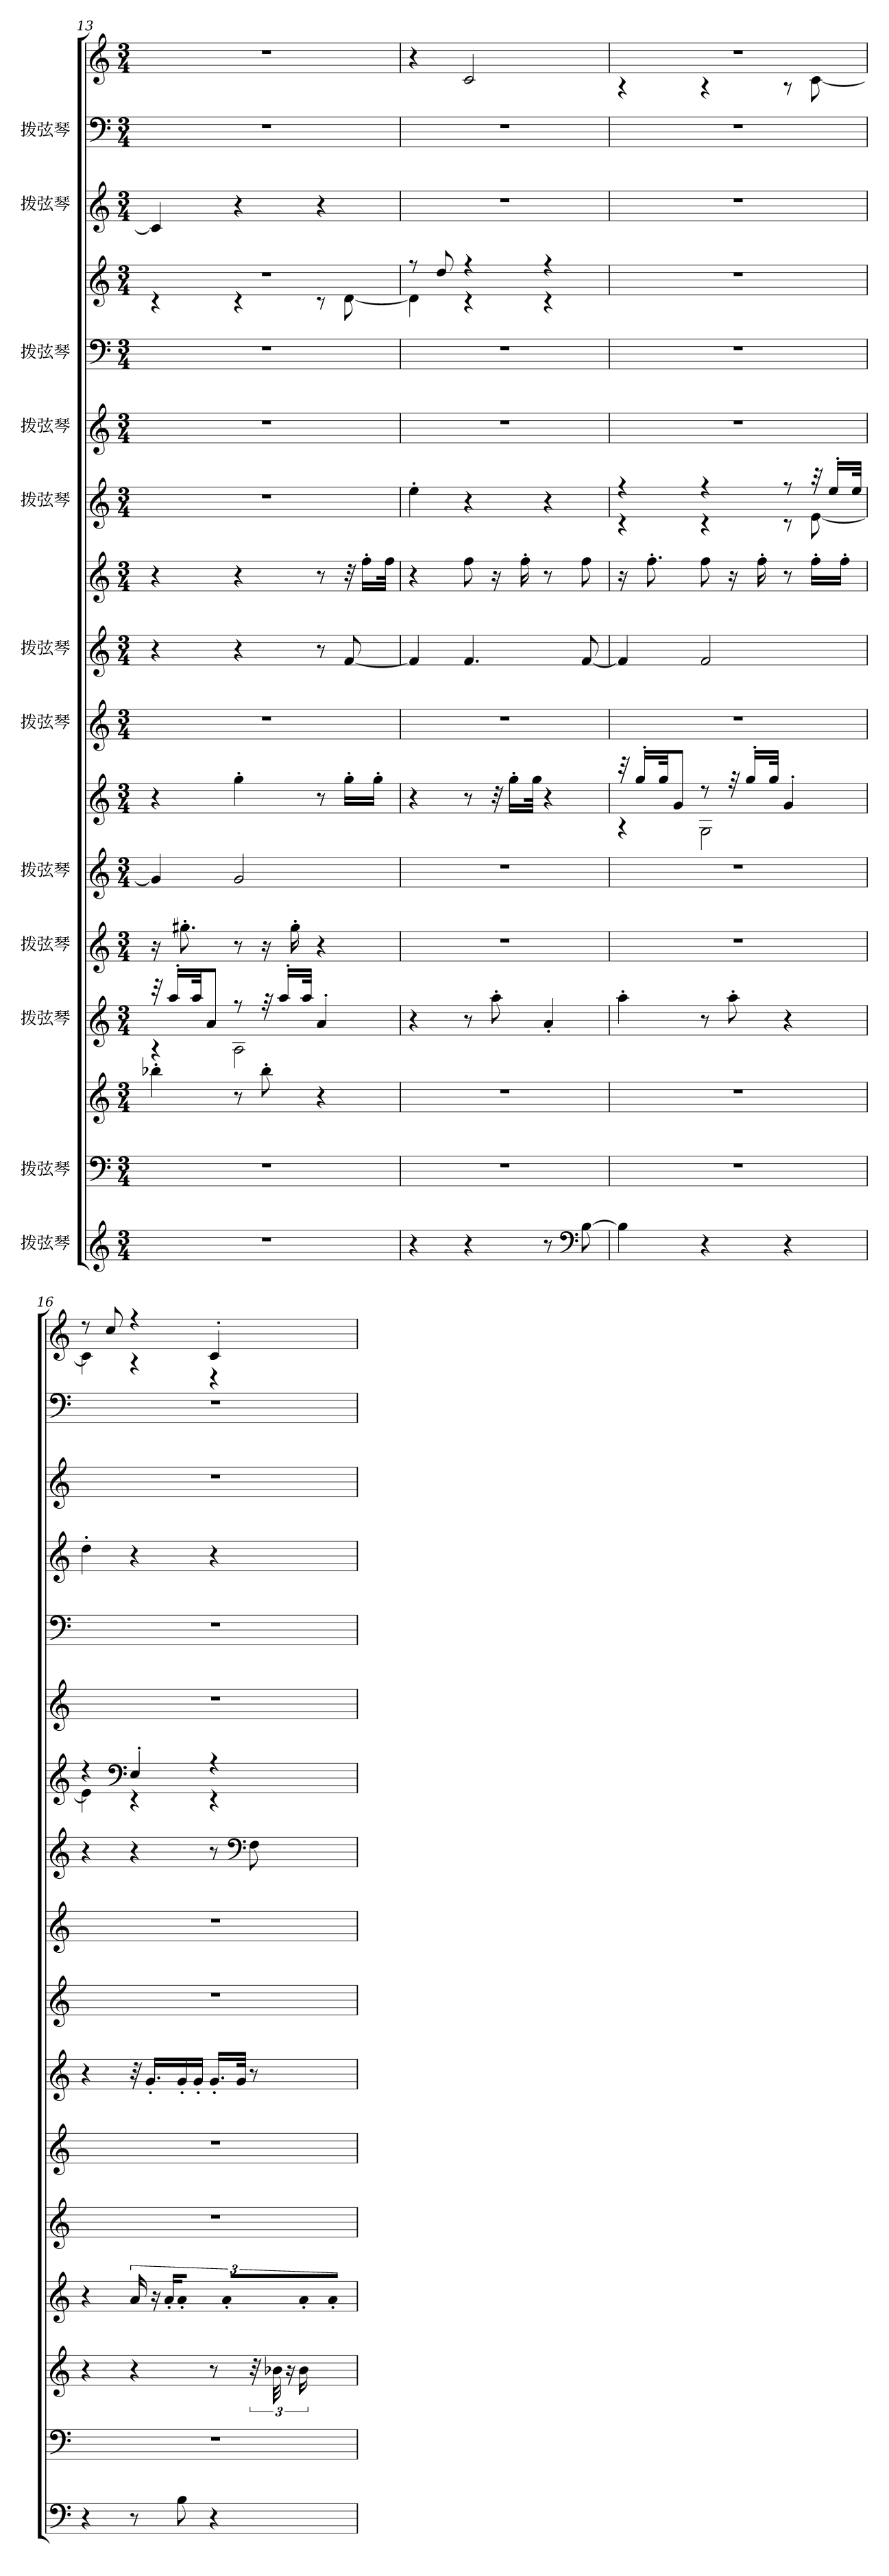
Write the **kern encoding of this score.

**kern	**kern	**kern	**kern	**kern	**kern	**kern	**kern	**kern	**kern	**kern	**kern	**kern	**kern	**kern	**kern	**kern
*part12	*part11	*part11	*part10	*part9	*part8	*part8	*part7	*part6	*part6	*part5	*part4	*part3	*part3	*part2	*part1	*part1
*staff17	*staff16	*staff15	*staff14	*staff13	*staff12	*staff11	*staff10	*staff9	*staff8	*staff7	*staff6	*staff5	*staff4	*staff3	*staff2	*staff1
*I"拨弦琴	*I"拨弦琴	*	*I"拨弦琴	*I"拨弦琴	*I"拨弦琴	*	*I"拨弦琴	*I"拨弦琴	*	*I"拨弦琴	*I"拨弦琴	*I"拨弦琴	*	*I"拨弦琴	*I"拨弦琴	*
!!LO:PB:g=z
*clefG2	*clefF4	*clefG2	*clefG2	*clefG2	*clefG2	*clefG2	*clefG2	*clefG2	*clefG2	*clefG2	*clefG2	*clefF4	*clefG2	*clefG2	*clefF4	*clefG2
*k[]	*k[]	*k[]	*k[]	*k[]	*k[]	*k[]	*k[]	*k[]	*k[]	*k[]	*k[]	*k[]	*k[]	*k[]	*k[]	*k[]
*M3/4	*M3/4	*M3/4	*M3/4	*M3/4	*M3/4	*M3/4	*M3/4	*M3/4	*M3/4	*M3/4	*M3/4	*M3/4	*M3/4	*M3/4	*M3/4	*M3/4
=13	=13	=13	=13	=13	=13	=13	=13	=13	=13	=13	=13	=13	=13	=13	=13	=13
*	*	*	*^	*	*	*	*	*	*	*	*	*	*^	*	*	*
2.r	2.r	4bb-X'\	32r	4r	16r	4g/]	4r	2.r	4r	4r	2.r	2.r	2.r	2.r	4r	4c#/]	2.r	2.r
.	.	.	16aa'/LL	.	.	.	.	.	.	.	.	.	.	.	.	.	.	.
.	.	.	.	.	8.gg#X'\	.	.	.	.	.	.	.	.	.	.	.	.	.
.	.	.	32aa/JK	.	.	.	.	.	.	.	.	.	.	.	.	.	.	.
.	.	.	8a/J	.	.	.	.	.	.	.	.	.	.	.	.	.	.	.
.	.	8r	8r	2A\	8r	2g/	4gg'\	.	4r	4r	.	.	.	.	4r	4r	.	.
.	.	8bb-'\	32r	.	16r	.	.	.	.	.	.	.	.	.	.	.	.	.
.	.	.	16aa'/LL	.	.	.	.	.	.	.	.	.	.	.	.	.	.	.
.	.	.	.	.	16gg#'\	.	.	.	.	.	.	.	.	.	.	.	.	.
.	.	.	32aa/JJk	.	.	.	.	.	.	.	.	.	.	.	.	.	.	.
.	.	4r	4a'/	.	4r	.	8r	.	8r	8r	.	.	.	.	8r	4r	.	.
.	.	.	.	.	.	.	16gg'\LL	.	[8f/	32r	.	.	.	.	[8d\	.	.	.
.	.	.	.	.	.	.	.	.	.	16ff'\LL	.	.	.	.	.	.	.	.
.	.	.	.	.	.	.	16gg'\JJ	.	.	.	.	.	.	.	.	.	.	.
.	.	.	.	.	.	.	.	.	.	32ff\JJk	.	.	.	.	.	.	.	.
*	*	*	*v	*v	*	*	*	*	*	*	*	*	*	*	*	*	*	*
=14	=14	=14	=14	=14	=14	=14	=14	=14	=14	=14	=14	=14	=14	=14	=14	=14	=14
4r	2.r	2.r	4r	2.r	2.r	4r	2.r	4f/]	4r	4ee'\	2.r	2.r	8r	4d\]	2.r	2.r	4r
.	.	.	.	.	.	.	.	.	.	.	.	.	8dd/	.	.	.	.
4r	.	.	8r	.	.	8r	.	4.f/	8ff\	4r	.	.	4r	4r	.	.	2c/
.	.	.	8aa'\	.	.	32r	.	.	16r	.	.	.	.	.	.	.	.
.	.	.	.	.	.	16gg'\LL	.	.	.	.	.	.	.	.	.	.	.
.	.	.	.	.	.	.	.	.	16ff'\	.	.	.	.	.	.	.	.
.	.	.	.	.	.	32gg\JJk	.	.	.	.	.	.	.	.	.	.	.
8r	.	.	4a'/	.	.	4r	.	.	8r	4r	.	.	4r	4r	.	.	.
*clefF4	*	*	*	*	*	*	*	*	*	*	*	*	*	*	*	*	*
[8B\	.	.	.	.	.	.	.	[8f/	8ff\	.	.	.	.	.	.	.	.
*	*	*	*	*	*	*	*	*	*	*	*	*	*v	*v	*	*	*
=15	=15	=15	=15	=15	=15	=15	=15	=15	=15	=15	=15	=15	=15	=15	=15	=15
*	*	*	*	*	*	*^	*	*	*	*^	*	*	*	*	*	*^
4B\]	2.r	2.r	4aa'\	2.r	2.r	32r	4r	2.r	4f/]	16r	4r	4r	2.r	2.r	2.r	2.r	2.r	2.r	4r
.	.	.	.	.	.	16gg'/LL	.	.	.	.	.	.	.	.	.	.	.	.	.
.	.	.	.	.	.	.	.	.	.	8.ff'\	.	.	.	.	.	.	.	.	.
.	.	.	.	.	.	32gg/JK	.	.	.	.	.	.	.	.	.	.	.	.	.
.	.	.	.	.	.	8g/J	.	.	.	.	.	.	.	.	.	.	.	.	.
4r	.	.	8r	.	.	8r	2G\	.	2f/	8ff\	4r	4r	.	.	.	.	.	.	4r
.	.	.	8aa'\	.	.	32r	.	.	.	16r	.	.	.	.	.	.	.	.	.
.	.	.	.	.	.	16gg'/LL	.	.	.	.	.	.	.	.	.	.	.	.	.
.	.	.	.	.	.	.	.	.	.	16ff'\	.	.	.	.	.	.	.	.	.
.	.	.	.	.	.	32gg/JJk	.	.	.	.	.	.	.	.	.	.	.	.	.
4r	.	.	4r	.	.	4g'/	.	.	.	8r	8r	8r	.	.	.	.	.	.	8r
.	.	.	.	.	.	.	.	.	.	16ff'\LL	32r	[8e\	.	.	.	.	.	.	[8c\
.	.	.	.	.	.	.	.	.	.	.	16ee'/LL	.	.	.	.	.	.	.	.
.	.	.	.	.	.	.	.	.	.	16ff'\JJ	.	.	.	.	.	.	.	.	.
.	.	.	.	.	.	.	.	.	.	.	32ee/JJk	.	.	.	.	.	.	.	.
*	*	*	*	*	*	*v	*v	*	*	*	*	*	*	*	*	*	*	*	*
!!LO:PB:g=z	!!
=16	=16	=16	=16	=16	=16	=16	=16	=16	=16	=16	=16	=16	=16	=16	=16	=16	=16	=16
4r	2.r	4r	4r	2.r	2.r	4r	2.r	2.r	4r	4r	4e\]	2.r	2.r	4dd'\	2.r	2.r	8r	4c\]
.	.	.	.	.	.	.	.	.	.	.	.	.	.	.	.	.	8cc/	.
*	*	*	*	*	*	*	*	*	*	*clefF4	*	*	*	*	*	*	*	*
8r	.	4r	24a/	.	.	32r	.	.	4r	4E'/	4r	.	.	4r	.	.	4r	4r
.	.	.	.	.	.	16.g'/LL	.	.	.	.	.	.	.	.	.	.	.	.
.	.	.	24r	.	.	.	.	.	.	.	.	.	.	.	.	.	.	.
.	.	.	24a'/KL	.	.	.	.	.	.	.	.	.	.	.	.	.	.	.
8B\	.	.	8a'/J	.	.	16g'/	.	.	.	.	.	.	.	.	.	.	.	.
.	.	.	.	.	.	16g'/JJ	.	.	.	.	.	.	.	.	.	.	.	.
4r	.	8r	16a'/KL	.	.	16.g'/LL	.	.	8r	4r	4r	.	.	4r	.	.	4c'/	4r
.	.	.	8a'/	.	.	.	.	.	.	.	.	.	.	.	.	.	.	.
.	.	.	.	.	.	32g/JJk	.	.	.	.	.	.	.	.	.	.	.	.
*	*	*	*	*	*	*	*	*	*clefF4	*	*	*	*	*	*	*	*	*
.	.	48r	.	.	.	8r	.	.	8F\	.	.	.	.	.	.	.	.	.
.	.	48b-X\	.	.	.	.	.	.	.	.	.	.	.	.	.	.	.	.
.	.	24r	.	.	.	.	.	.	.	.	.	.	.	.	.	.	.	.
.	.	.	16a'/Jk	.	.	.	.	.	.	.	.	.	.	.	.	.	.	.
.	.	24b-\	.	.	.	.	.	.	.	.	.	.	.	.	.	.	.	.
*	*	*	*	*	*	*	*	*	*	*v	*v	*	*	*	*	*	*v	*v
=	=	=	=	=	=	=	=	=	=	=	=	=	=	=	=	=
*-	*-	*-	*-	*-	*-	*-	*-	*-	*-	*-	*-	*-	*-	*-	*-	*-
